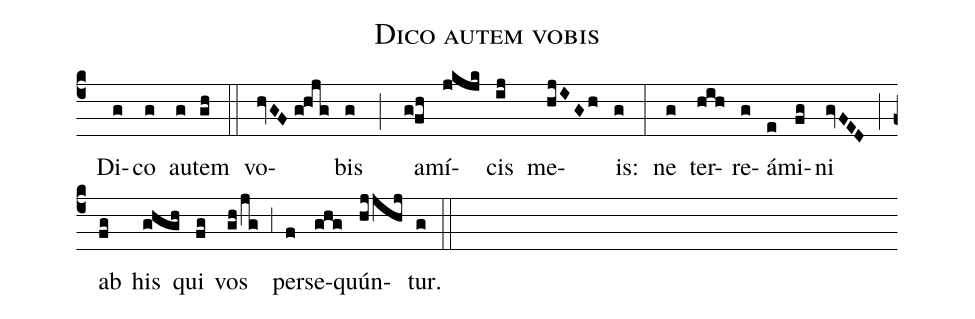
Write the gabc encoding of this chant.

name:Dico autem vobis;
mode:VIII;
office-part:Communiones;
%%
(c4) () Di(g)co(g) au(g)tem(gh) (::) vo(hvGF//g!hjg)bis(g) (;g) a(fh)mí(jkjk)cis(ij) me(hjIGh)is:(g) (:) ne(g) ter(hih)re(g)á(e)mi(fg)ni(gvFED) (;) ab(fg) his(ghgh) qui(fg) vos(gh/jg) (;3) per(f)se(ghg)quún(hjjhj)tur.(g) (::)
